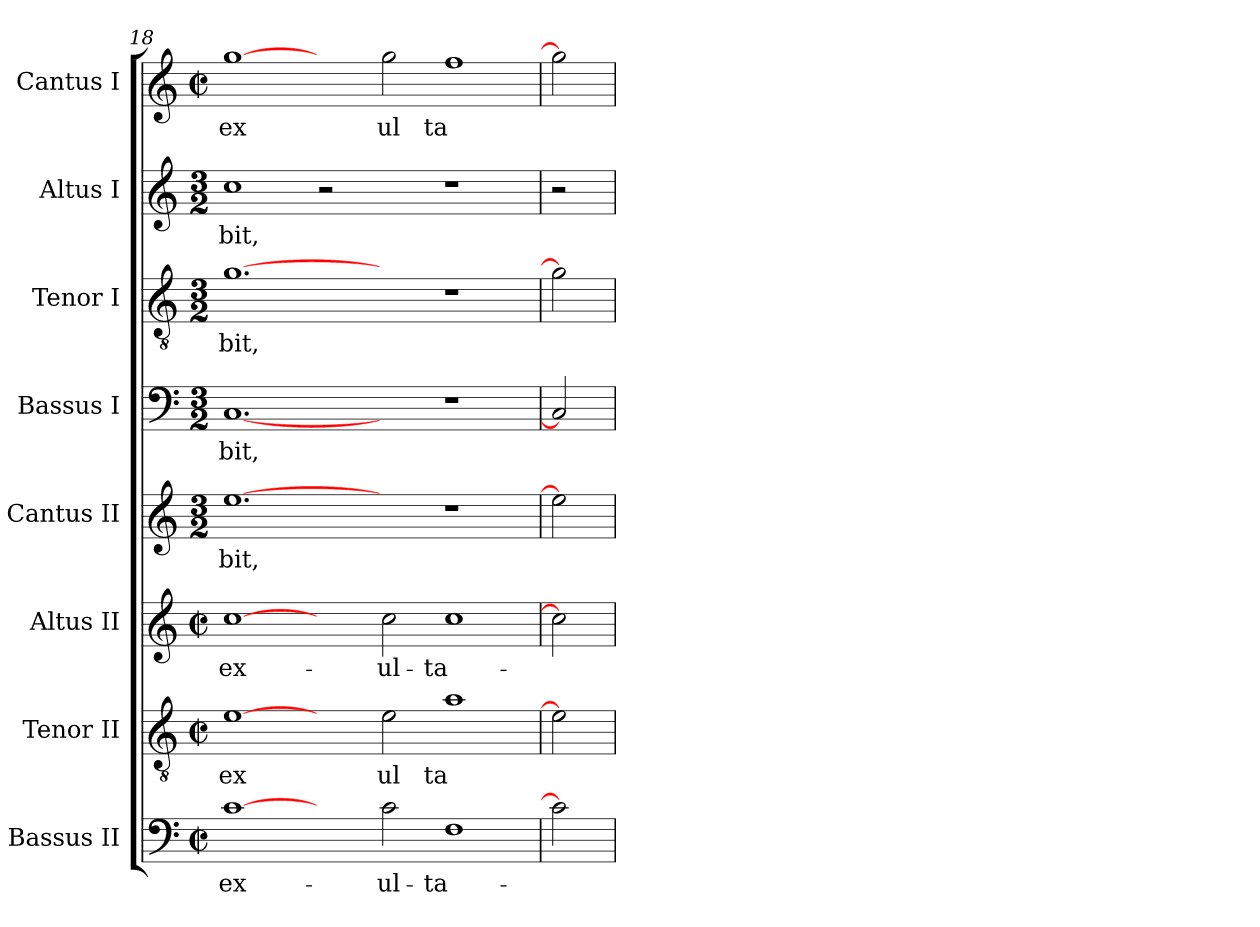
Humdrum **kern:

**kern	**text	**kern	**text	**kern	**text	**kern	**text	**kern	**text	**kern	**text	**kern	**text	**kern	**text
*part8	*part8	*part7	*part7	*part6	*part6	*part5	*part5	*part4	*part4	*part3	*part3	*part2	*part2	*part1	*part1
*staff8	*staff8	*staff7	*staff7	*staff6	*staff6	*staff5	*staff5	*staff4	*staff4	*staff3	*staff3	*staff2	*staff2	*staff1	*staff1
*I"Bassus II	*	*I"Tenor II	*	*I"Altus II	*	*I"Cantus II	*	*I"Bassus I	*	*I"Tenor I	*	*I"Altus I	*	*I"Cantus I	*
!!LO:LB:g=z
*clefF4	*	*clefGv2	*	*clefG2	*	*clefG2	*	*clefF4	*	*clefGv2	*	*clefG2	*	*clefG2	*
*M2/2	*	*M2/2	*	*M2/2	*	*M3/2	*	*M3/2	*	*M3/2	*	*M3/2	*	*M2/2	*
*met(c|)	*	*met(c|)	*	*met(c|)	*	*	*	*	*	*	*	*	*	*met(c|)	*
=18	=18	=18	=18	=18	=18	=18	=18	=18	=18	=18	=18	=18	=18	=18	=18
!	!LO:LY:b:cj	!	!LO:LY:b:cj	!	!LO:LY:b:cj	!	!LO:LY:b:cj	!	!LO:LY:b:cj	!	!LO:LY:b:cj	!	!LO:LY:b:cj	!	!LO:LY:b:cj
[1c	ex-	[1e	ex	[1cc	ex-	[1.ee	-bit,	[1.C	bit,	[1.g	-bit,	1cc	-bit,	[1gg	ex
2ryy	.	2ryy	.	2ryy	.	.	.	.	.	.	.	2r	.	2ryy	.
!	!LO:LY:b:cj	!	!LO:LY:b:cj	!	!LO:LY:b:cj	!	!	!	!	!	!	!	!	!	!LO:LY:b:cj
2c\	-ul-	2e\	ul	2cc\	-ul-	2ryy	.	2ryy	.	2ryy	.	2ryy	.	2gg\	ul
!	!LO:LY:b:cj	!	!LO:LY:b:cj	!	!LO:LY:b:cj	!	!	!	!	!	!	!	!	!	!LO:LY:b:cj
1F	-ta-	1a	ta	1cc	-ta-	1r	.	1r	.	1r	.	1r	.	1ff	ta
=19	=19	=19	=19	=19	=19	=19	=19	=19	=19	=19	=19	=19	=19	=19	=19
2c]	.	2e]	.	2cc]	.	2ee]	.	2C]	.	2g]	.	2r	.	2gg]	.
=	=	=	=	=	=	=	=	=	=	=	=	=	=	=	=
*-	*-	*-	*-	*-	*-	*-	*-	*-	*-	*-	*-	*-	*-	*-	*-
